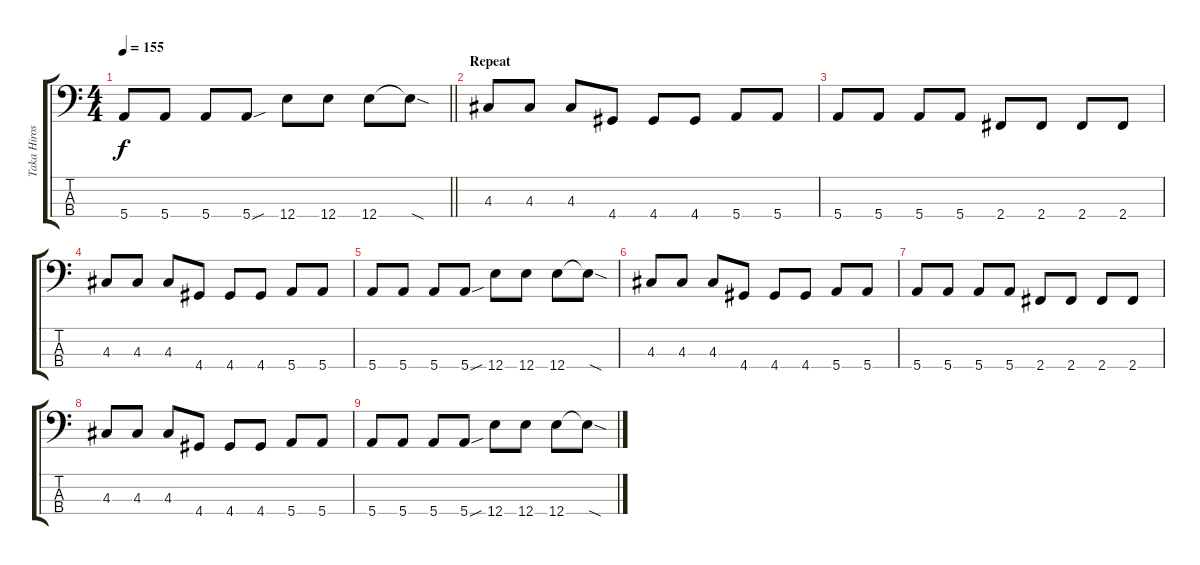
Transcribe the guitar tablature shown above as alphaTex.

\track ("Taka Hirose" "Taka Hiros") {instrument electricbasspick}
\staff {score tabs}
\tuning (G2 D2 A1 E1) {hide}
\ts (4 4)
\tempo 155
\clef f4
\barLineRight lightlight
\ks c
5.4.8{dy f} 5.4.8 5.4.8 5.4{sou}.8 12.4.8 12.4.8 12.4.8 12.4{sod t}.8 |
\section ("" "Repeat")
4.3.8 4.3.8 4.3.8 4.4.8 4.4.8 4.4.8 5.4.8 5.4.8 |
5.4.8 5.4.8 5.4.8 5.4.8 2.4.8 2.4.8 2.4.8 2.4.8 |
4.3.8 4.3.8 4.3.8 4.4.8 4.4.8 4.4.8 5.4.8 5.4.8 |
5.4.8 5.4.8 5.4.8 5.4{sou}.8 12.4.8 12.4.8 12.4.8 12.4{sod t}.8 |
4.3.8 4.3.8 4.3.8 4.4.8 4.4.8 4.4.8 5.4.8 5.4.8 |
5.4.8 5.4.8 5.4.8 5.4.8 2.4.8 2.4.8 2.4.8 2.4.8 |
4.3.8 4.3.8 4.3.8 4.4.8 4.4.8 4.4.8 5.4.8 5.4.8 |
5.4.8 5.4.8 5.4.8 5.4{sou}.8 12.4.8 12.4.8 12.4.8 12.4{sod t}.8
